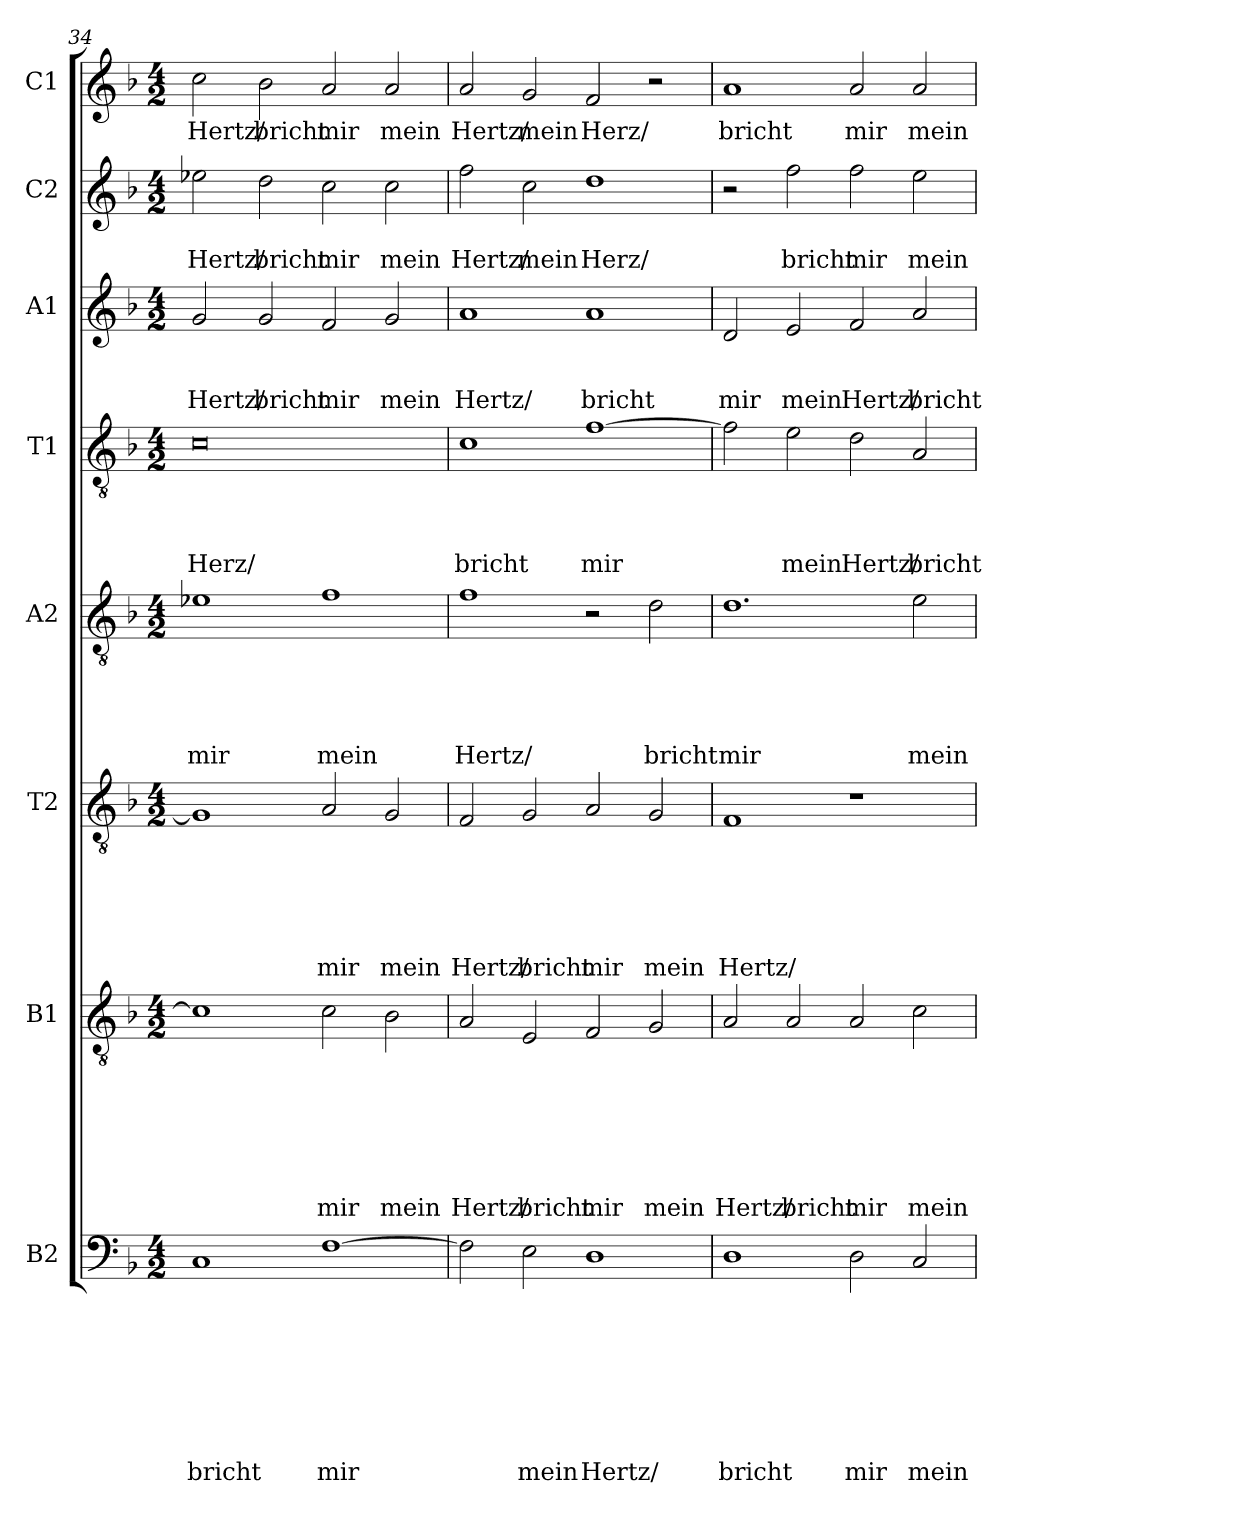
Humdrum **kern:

**kern	**text	**text	**text	**text	**text	**text	**text	**text	**kern	**text	**text	**text	**text	**text	**text	**text	**kern	**text	**text	**text	**text	**text	**text	**kern	**text	**text	**text	**text	**text	**kern	**text	**text	**text	**text	**kern	**text	**text	**text	**kern	**text	**text	**kern	**text
*part8	*part8	*part8	*part8	*part8	*part8	*part8	*part8	*part8	*part7	*part7	*part7	*part7	*part7	*part7	*part7	*part7	*part6	*part6	*part6	*part6	*part6	*part6	*part6	*part5	*part5	*part5	*part5	*part5	*part5	*part4	*part4	*part4	*part4	*part4	*part3	*part3	*part3	*part3	*part2	*part2	*part2	*part1	*part1
*staff8	*staff8	*staff8	*staff8	*staff8	*staff8	*staff8	*staff8	*staff8	*staff7	*staff7	*staff7	*staff7	*staff7	*staff7	*staff7	*staff7	*staff6	*staff6	*staff6	*staff6	*staff6	*staff6	*staff6	*staff5	*staff5	*staff5	*staff5	*staff5	*staff5	*staff4	*staff4	*staff4	*staff4	*staff4	*staff3	*staff3	*staff3	*staff3	*staff2	*staff2	*staff2	*staff1	*staff1
*I"B2	*	*	*	*	*	*	*	*	*I"B1	*	*	*	*	*	*	*	*I"T2	*	*	*	*	*	*	*I"A2	*	*	*	*	*	*I"T1	*	*	*	*	*I"A1	*	*	*	*I"C2	*	*	*I"C1	*
!!LO:LB:g=z
*clefF4	*	*	*	*	*	*	*	*	*clefGv2	*	*	*	*	*	*	*	*clefGv2	*	*	*	*	*	*	*clefGv2	*	*	*	*	*	*clefGv2	*	*	*	*	*clefG2	*	*	*	*clefG2	*	*	*clefG2	*
*k[b-]	*	*	*	*	*	*	*	*	*k[b-]	*	*	*	*	*	*	*	*k[b-]	*	*	*	*	*	*	*k[b-]	*	*	*	*	*	*k[b-]	*	*	*	*	*k[b-]	*	*	*	*k[b-]	*	*	*k[b-]	*
*d:	*	*	*	*	*	*	*	*	*d:	*	*	*	*	*	*	*	*d:	*	*	*	*	*	*	*d:	*	*	*	*	*	*d:	*	*	*	*	*d:	*	*	*	*d:	*	*	*d:	*
*M4/2	*	*	*	*	*	*	*	*	*M4/2	*	*	*	*	*	*	*	*M4/2	*	*	*	*	*	*	*M4/2	*	*	*	*	*	*M4/2	*	*	*	*	*M4/2	*	*	*	*M4/2	*	*	*M4/2	*
=34	=34	=34	=34	=34	=34	=34	=34	=34	=34	=34	=34	=34	=34	=34	=34	=34	=34	=34	=34	=34	=34	=34	=34	=34	=34	=34	=34	=34	=34	=34	=34	=34	=34	=34	=34	=34	=34	=34	=34	=34	=34	=34	=34
1C	.	.	.	.	.	.	.	bricht	1c]	.	.	.	.	.	.	.	1G]	.	.	.	.	.	.	1e-X	.	.	.	.	mir	0c	.	.	.	Herz/	2g/	.	.	Hertz/	2ee-X\	.	Hertz/	2cc\	Hertz/
.	.	.	.	.	.	.	.	.	.	.	.	.	.	.	.	.	.	.	.	.	.	.	.	.	.	.	.	.	.	.	.	.	.	.	2g/	.	.	bricht	2dd\	.	bricht	2b-\	bricht
[1F	.	.	.	.	.	.	.	mir	2c\	.	.	.	.	.	.	mir	2A/	.	.	.	.	.	mir	1f	.	.	.	.	mein	.	.	.	.	.	2f/	.	.	mir	2cc\	.	mir	2a/	mir
.	.	.	.	.	.	.	.	.	2B-\	.	.	.	.	.	.	mein	2G/	.	.	.	.	.	mein	.	.	.	.	.	.	.	.	.	.	.	2g/	.	.	mein	2cc\	.	mein	2a/	mein
=35	=35	=35	=35	=35	=35	=35	=35	=35	=35	=35	=35	=35	=35	=35	=35	=35	=35	=35	=35	=35	=35	=35	=35	=35	=35	=35	=35	=35	=35	=35	=35	=35	=35	=35	=35	=35	=35	=35	=35	=35	=35	=35	=35
2F\]	.	.	.	.	.	.	.	.	2A/	.	.	.	.	.	.	Hertz/	2F/	.	.	.	.	.	Hertz/	1f	.	.	.	.	Hertz/	1c	.	.	.	bricht	1a	.	.	Hertz/	2ff\	.	Hertz/	2a/	Hertz/
2E\	.	.	.	.	.	.	.	mein	2E/	.	.	.	.	.	.	bricht	2G/	.	.	.	.	.	bricht	.	.	.	.	.	.	.	.	.	.	.	.	.	.	.	2cc\	.	mein	2g/	mein
1D	.	.	.	.	.	.	.	Hertz/	2F/	.	.	.	.	.	.	mir	2A/	.	.	.	.	.	mir	2r	.	.	.	.	.	[1f	.	.	.	mir	1a	.	.	bricht	1dd	.	Herz/	2f/	Herz/
.	.	.	.	.	.	.	.	.	2G/	.	.	.	.	.	.	mein	2G/	.	.	.	.	.	mein	2d\	.	.	.	.	bricht	.	.	.	.	.	.	.	.	.	.	.	.	2r	.
=36	=36	=36	=36	=36	=36	=36	=36	=36	=36	=36	=36	=36	=36	=36	=36	=36	=36	=36	=36	=36	=36	=36	=36	=36	=36	=36	=36	=36	=36	=36	=36	=36	=36	=36	=36	=36	=36	=36	=36	=36	=36	=36	=36
1D	.	.	.	.	.	.	.	bricht	2A/	.	.	.	.	.	.	Hertz/	1F	.	.	.	.	.	Hertz/	1.d	.	.	.	.	mir	2f\]	.	.	.	.	2d/	.	.	mir	2r	.	.	1a	bricht
.	.	.	.	.	.	.	.	.	2A/	.	.	.	.	.	.	bricht	.	.	.	.	.	.	.	.	.	.	.	.	.	2e\	.	.	.	mein	2e/	.	.	mein	2ff\	.	bricht	.	.
2D\	.	.	.	.	.	.	.	mir	2A/	.	.	.	.	.	.	mir	1r	.	.	.	.	.	.	.	.	.	.	.	.	2d\	.	.	.	Hertz/	2f/	.	.	Hertz/	2ff\	.	mir	2a/	mir
2C/	.	.	.	.	.	.	.	mein	2c\	.	.	.	.	.	.	mein	.	.	.	.	.	.	.	2e\	.	.	.	.	mein	2A/	.	.	.	bricht	2a/	.	.	bricht	2ee\	.	mein	2a/	mein
=	=	=	=	=	=	=	=	=	=	=	=	=	=	=	=	=	=	=	=	=	=	=	=	=	=	=	=	=	=	=	=	=	=	=	=	=	=	=	=	=	=	=	=
*-	*-	*-	*-	*-	*-	*-	*-	*-	*-	*-	*-	*-	*-	*-	*-	*-	*-	*-	*-	*-	*-	*-	*-	*-	*-	*-	*-	*-	*-	*-	*-	*-	*-	*-	*-	*-	*-	*-	*-	*-	*-	*-	*-
